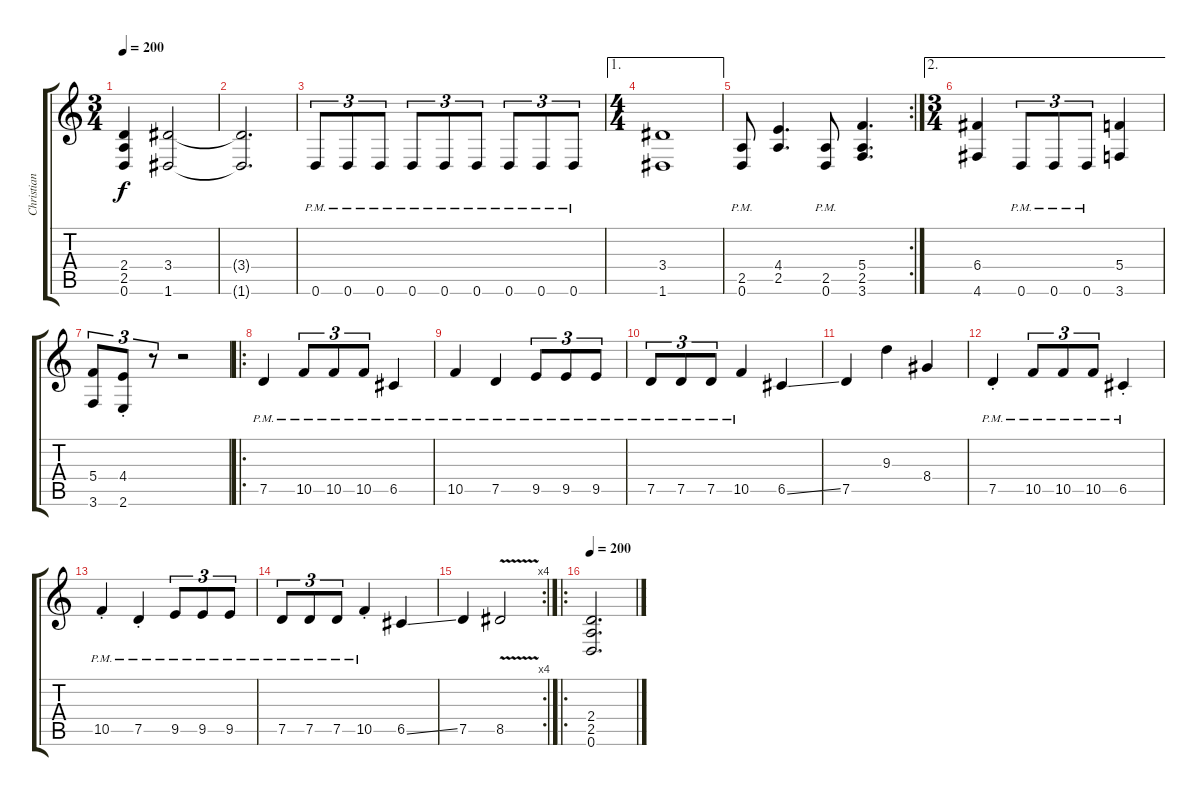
\track ("Christian Muenzer" "Christian ") {instrument distortionguitar}
\staff {score tabs}
\tuning (D4 A3 F3 C3 G2 D2) {hide}
\ts (3 4)
\tempo 200
\clef g2
\ks c
(2.4 2.5 0.6).4{dy f} (3.4 1.6).2 |
(3.4{t} 1.6{t}).2{d} |
0.6{pm}.8{tu (3 2)} 0.6{pm}.8{tu (3 2)} 0.6{pm}.8{tu (3 2)} 0.6{pm}.8{tu (3 2)} 0.6{pm}.8{tu (3 2)} 0.6{pm}.8{tu (3 2)} 0.6{pm}.8{tu (3 2)} 0.6{pm}.8{tu (3 2)} 0.6{pm}.8{tu (3 2)} |
\ae 1
\ts (4 4)
(3.4 1.6).1 |
\rc 2
(2.5{pm} 0.6{pm}).8 (4.4 2.5).4{d} (2.5{pm} 0.6{pm}).8 (5.4 2.5 3.6).4{d} |
\ae 2
\ts (3 4)
(6.4 4.6).4 0.6{pm}.8{tu (3 2)} 0.6{pm}.8{tu (3 2)} 0.6{pm}.8{tu (3 2)} (5.4 3.6).4 |
(5.4 3.6).8{tu (3 2)} (4.4{st} 2.6{st}).8{tu (3 2)} r.8{tu (3 2)} r.2 |
\ro
7.5{pm}.4 10.5{pm}.8{tu (3 2)} 10.5{pm}.8{tu (3 2)} 10.5{pm}.8{tu (3 2)} 6.5{pm}.4 |
10.5{pm}.4 7.5{pm}.4 9.5{pm}.8{tu (3 2)} 9.5{pm}.8{tu (3 2)} 9.5{pm}.8{tu (3 2)} |
7.5{pm}.8{tu (3 2)} 7.5{pm}.8{tu (3 2)} 7.5{pm}.8{tu (3 2)} 10.5{pm}.4 6.5{ss}.4 |
7.5.4 9.3.4 8.4.4 |
7.5{pm st}.4 10.5{pm}.8{tu (3 2)} 10.5{pm}.8{tu (3 2)} 10.5{pm}.8{tu (3 2)} 6.5{pm st}.4 |
10.5{pm st}.4 7.5{pm st}.4 9.5{pm}.8{tu (3 2)} 9.5{pm}.8{tu (3 2)} 9.5{pm}.8{tu (3 2)} |
7.5{pm}.8{tu (3 2)} 7.5{pm}.8{tu (3 2)} 7.5{pm}.8{tu (3 2)} 10.5{pm st}.4 6.5{ss}.4 |
\rc 4
7.5.4 8.5{v}.2 |
\ro
\tempo 200
(2.4 2.5 0.6).2{d}
